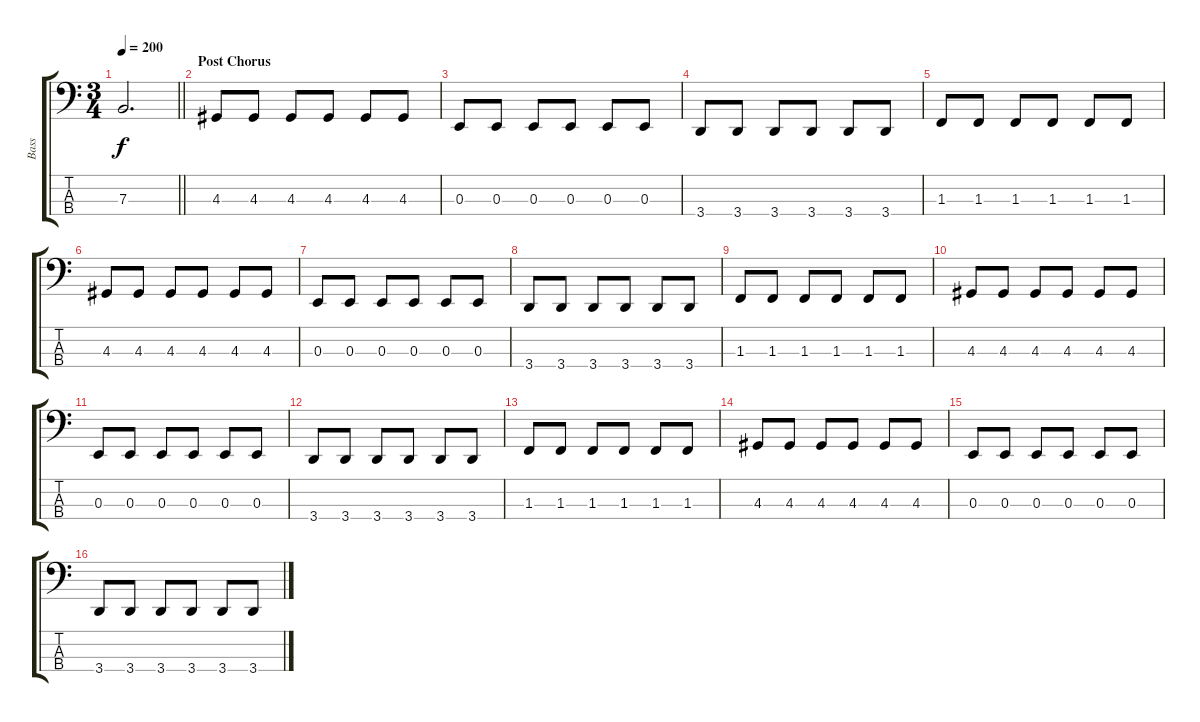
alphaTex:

\track ("Bass" "Bass") {instrument electricbasspick}
\staff {score tabs}
\tuning (D2 A1 E1 B0) {hide}
\ts (3 4)
\tempo 200
\clef f4
\barLineRight lightlight
\ks c
7.3.2{d dy f} |
\section ("" "Post Chorus")
4.3.8 4.3.8 4.3.8 4.3.8 4.3.8 4.3.8 |
0.3.8 0.3.8 0.3.8 0.3.8 0.3.8 0.3.8 |
3.4.8 3.4.8 3.4.8 3.4.8 3.4.8 3.4.8 |
1.3.8 1.3.8 1.3.8 1.3.8 1.3.8 1.3.8 |
4.3.8 4.3.8 4.3.8 4.3.8 4.3.8 4.3.8 |
0.3.8 0.3.8 0.3.8 0.3.8 0.3.8 0.3.8 |
3.4.8 3.4.8 3.4.8 3.4.8 3.4.8 3.4.8 |
1.3.8 1.3.8 1.3.8 1.3.8 1.3.8 1.3.8 |
4.3.8 4.3.8 4.3.8 4.3.8 4.3.8 4.3.8 |
0.3.8 0.3.8 0.3.8 0.3.8 0.3.8 0.3.8 |
3.4.8 3.4.8 3.4.8 3.4.8 3.4.8 3.4.8 |
1.3.8 1.3.8 1.3.8 1.3.8 1.3.8 1.3.8 |
4.3.8 4.3.8 4.3.8 4.3.8 4.3.8 4.3.8 |
0.3.8 0.3.8 0.3.8 0.3.8 0.3.8 0.3.8 |
3.4.8 3.4.8 3.4.8 3.4.8 3.4.8 3.4.8
